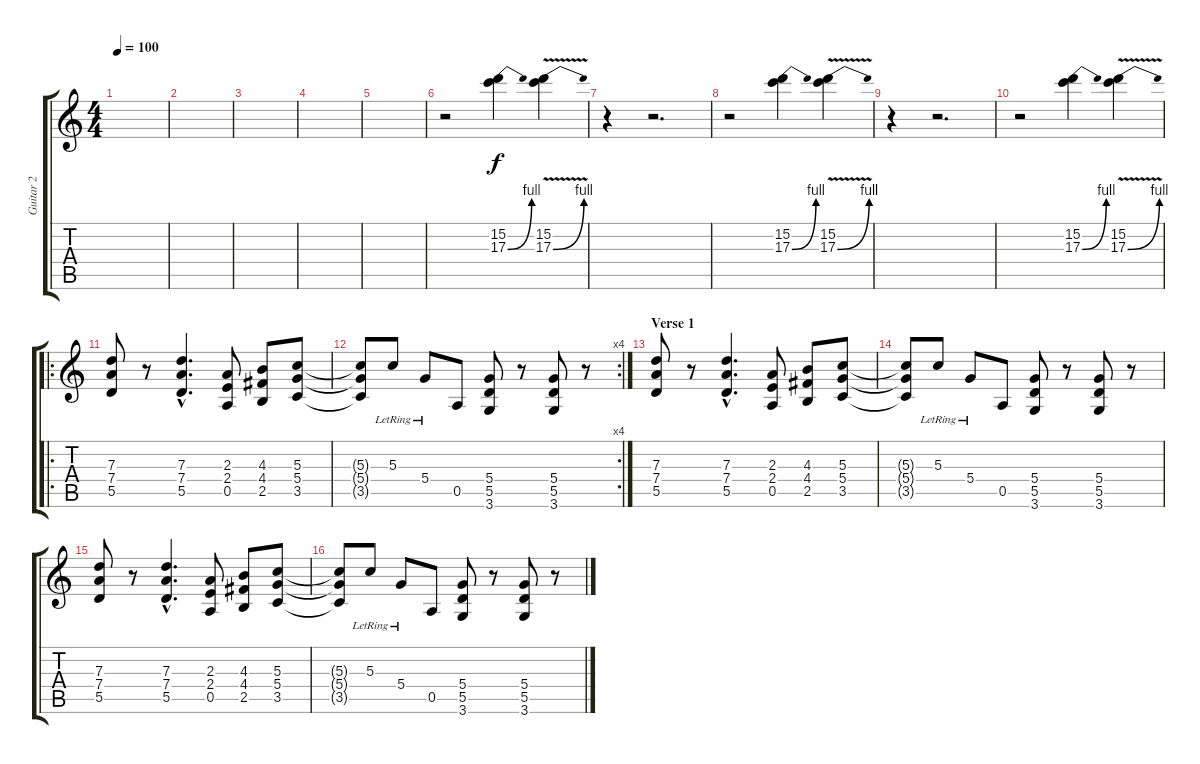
\track ("Guitar 2" "Guitar 2") {instrument distortionguitar}
\staff {score tabs}
\tuning (E4 B3 G3 D3 A2 E2) {hide}
\ts (4 4)
\tempo 100
\clef g2
\ks c
|
|
|
|
|
r.2 (15.2 17.3{be (bend 0 0 60 4)}).4 (15.2 17.3{be (bend 0 0 60 4) v}).4 |
r.4 r.2{d} |
r.2 (15.2 17.3{be (bend 0 0 60 4)}).4 (15.2 17.3{be (bend 0 0 60 4) v}).4 |
r.4 r.2{d} |
r.2 (15.2 17.3{be (bend 0 0 60 4)}).4 (15.2 17.3{be (bend 0 0 60 4) v}).4 |
\ro
(7.3 7.4 5.5).8 r.8 (7.3{hac} 7.4{hac} 5.5{hac}).4{d} (2.3 2.4 0.5).8 (4.3 4.4 2.5).8 (5.3 5.4 3.5).8 |
\rc 4
(5.3{t} 5.4{t} 3.5{t}).8 5.3{lr}.8 5.4{lr}.8 0.5.8 (5.4 5.5 3.6).8 r.8 (5.4 5.5 3.6).8 r.8 |
\section ("" "Verse 1")
(7.3 7.4 5.5).8 r.8 (7.3{hac} 7.4{hac} 5.5{hac}).4{d} (2.3 2.4 0.5).8 (4.3 4.4 2.5).8 (5.3 5.4 3.5).8 |
(5.3{t} 5.4{t} 3.5{t}).8 5.3{lr}.8 5.4{lr}.8 0.5.8 (5.4 5.5 3.6).8 r.8 (5.4 5.5 3.6).8 r.8 |
(7.3 7.4 5.5).8 r.8 (7.3{hac} 7.4{hac} 5.5{hac}).4{d} (2.3 2.4 0.5).8 (4.3 4.4 2.5).8 (5.3 5.4 3.5).8 |
(5.3{t} 5.4{t} 3.5{t}).8 5.3{lr}.8 5.4{lr}.8 0.5.8 (5.4 5.5 3.6).8 r.8 (5.4 5.5 3.6).8 r.8
